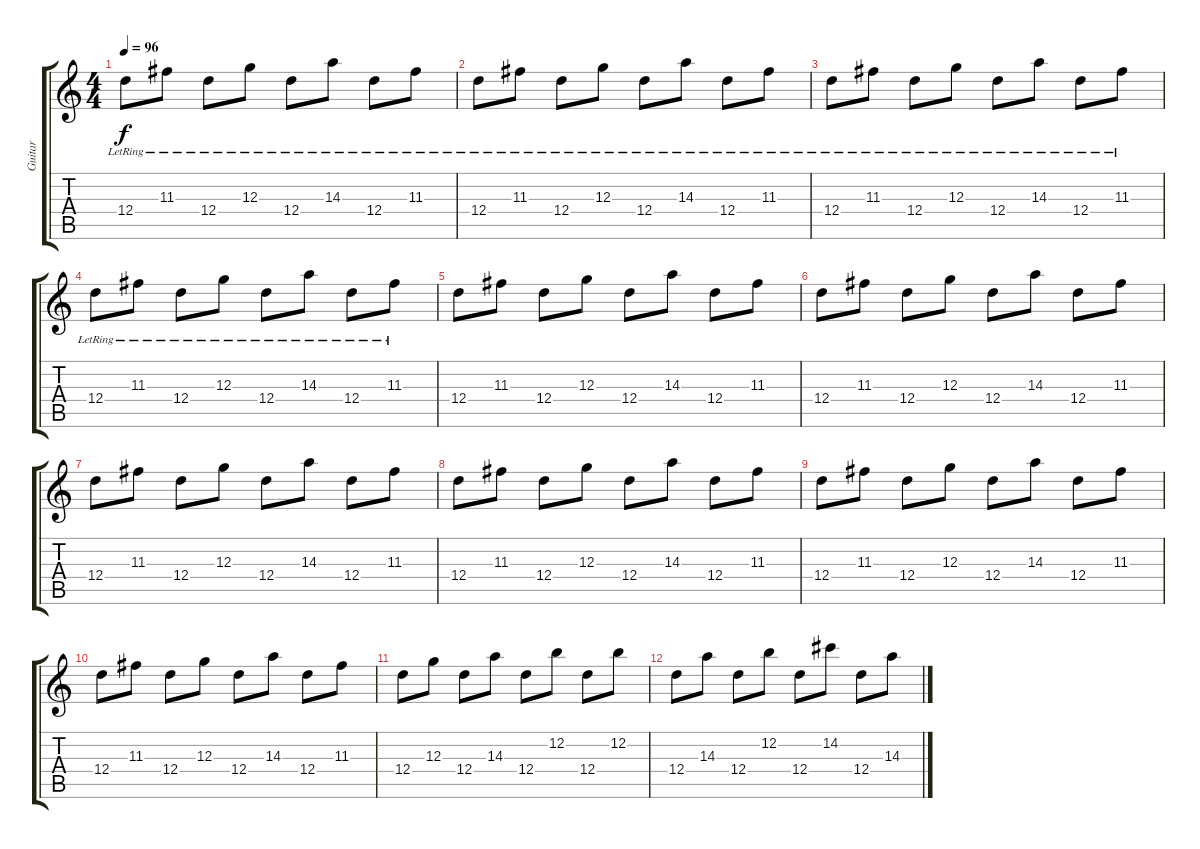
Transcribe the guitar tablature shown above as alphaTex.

\track ("Guitar" "Guitar") {instrument electricguitarjazz}
\staff {score tabs}
\tuning (E4 B3 G3 D3 A2 E2) {hide}
\ts (4 4)
\tempo 96
\clef g2
\ks c
12.4{lr}.8{dy f instrument electricguitarjazz} 11.3{lr}.8 12.4{lr}.8 12.3{lr}.8 12.4{lr}.8 14.3{lr}.8 12.4{lr}.8 11.3{lr}.8 |
12.4{lr}.8 11.3{lr}.8 12.4{lr}.8 12.3{lr}.8 12.4{lr}.8 14.3{lr}.8 12.4{lr}.8 11.3{lr}.8 |
12.4{lr}.8 11.3{lr}.8 12.4{lr}.8 12.3{lr}.8 12.4{lr}.8 14.3{lr}.8 12.4{lr}.8 11.3{lr}.8 |
12.4{lr}.8 11.3{lr}.8 12.4{lr}.8 12.3{lr}.8 12.4{lr}.8 14.3{lr}.8 12.4{lr}.8 11.3{lr}.8 |
12.4.8 11.3.8 12.4.8 12.3.8 12.4.8 14.3.8 12.4.8 11.3.8 |
12.4.8 11.3.8 12.4.8 12.3.8 12.4.8 14.3.8 12.4.8 11.3.8 |
12.4.8 11.3.8 12.4.8 12.3.8 12.4.8 14.3.8 12.4.8 11.3.8 |
12.4.8 11.3.8 12.4.8 12.3.8 12.4.8 14.3.8 12.4.8 11.3.8 |
12.4.8 11.3.8 12.4.8 12.3.8 12.4.8 14.3.8 12.4.8 11.3.8 |
12.4.8 11.3.8 12.4.8 12.3.8 12.4.8 14.3.8 12.4.8 11.3.8 |
12.4.8 12.3.8 12.4.8 14.3.8 12.4.8 12.2.8 12.4.8 12.2.8 |
12.4.8 14.3.8 12.4.8 12.2.8 12.4.8 14.2.8 12.4.8 14.3.8
